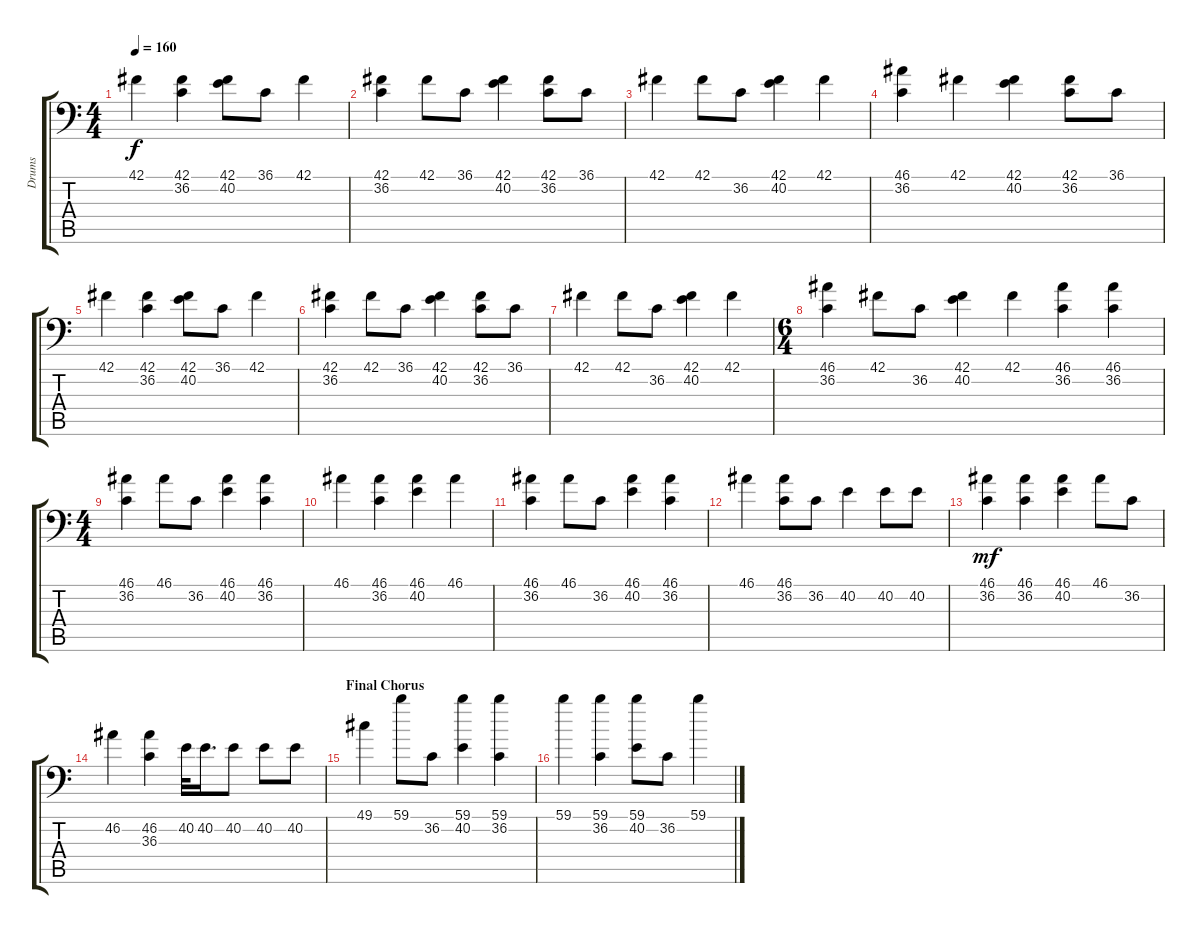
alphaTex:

\track ("Drums" "Drums") {instrument acousticgrandpiano}
\staff {score tabs}
\tuning (C-1 C-1 C-1 C-1 C-1 C-1) {hide}
\ts (4 4)
\tempo 160
\clef f4
\ks c
42.1.4{dy f} (42.1 36.2).4 (42.1 40.2).8 36.1.8 42.1.4 |
(42.1 36.2).4 42.1.8 36.1.8 (42.1 40.2).4 (42.1 36.2).8 36.1.8 |
42.1.4 42.1.8 36.2.8 (42.1 40.2).4 42.1.4 |
(46.1 36.2).4 42.1.4 (42.1 40.2).4 (42.1 36.2).8 36.1.8 |
42.1.4 (42.1 36.2).4 (42.1 40.2).8 36.1.8 42.1.4 |
(42.1 36.2).4 42.1.8 36.1.8 (42.1 40.2).4 (42.1 36.2).8 36.1.8 |
42.1.4 42.1.8 36.2.8 (42.1 40.2).4 42.1.4 |
\ts (6 4)
(46.1 36.2).4 42.1.8 36.2.8 (42.1 40.2).4 42.1.4 (46.1 36.2).4 (46.1 36.2).4 |
\ts (4 4)
(46.1 36.2).4 46.1.8 36.2.8 (46.1 40.2).4 (46.1 36.2).4 |
46.1.4 (46.1 36.2).4 (46.1 40.2).4 46.1.4 |
(46.1 36.2).4 46.1.8 36.2.8 (46.1 40.2).4 (46.1 36.2).4 |
46.1.4 (46.1 36.2).8 36.2.8 40.2.4 40.2.8 40.2.8 |
(46.1 36.2).4{dy mf} (46.1 36.2).4 (46.1 40.2).4 46.1.8 36.2.8 |
46.2.4 (46.2 36.3).4 40.2.32 40.2.16{d} 40.2.8 40.2.8 40.2.8 |
\section ("" "Final Chorus")
49.1.4 59.1.8 36.2.8 (59.1 40.2).4 (59.1 36.2).4 |
59.1.4 (59.1 36.2).4 (59.1 40.2).8 36.2.8 59.1.4
